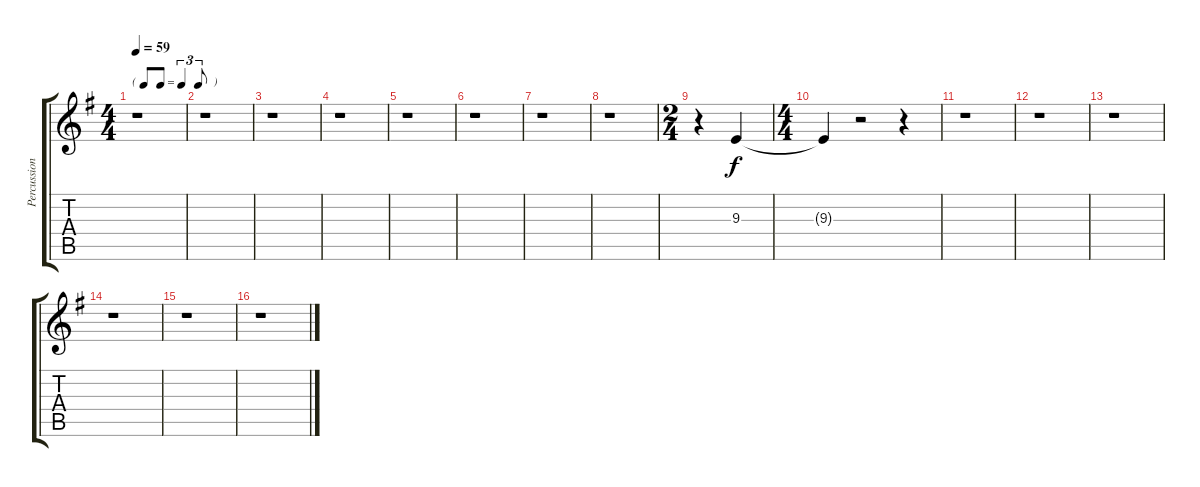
\track ("Percussions" "Percussion") {instrument reversecymbal}
\staff {score tabs}
\tuning (E4 B3 G3 D3 A2 E2) {hide}
\ts (4 4)
\tf triplet8th
\tempo 59
\clef g2
\ks g
r.1{dy f instrument reversecymbal} |
r.1 |
r.1 |
r.1 |
r.1 |
r.1 |
r.1 |
r.1 |
\ts (2 4)
r.4 9.3.4 |
\ts (4 4)
9.3{t}.4 r.2 r.4 |
r.1 |
r.1 |
r.1 |
r.1 |
r.1 |
r.1
